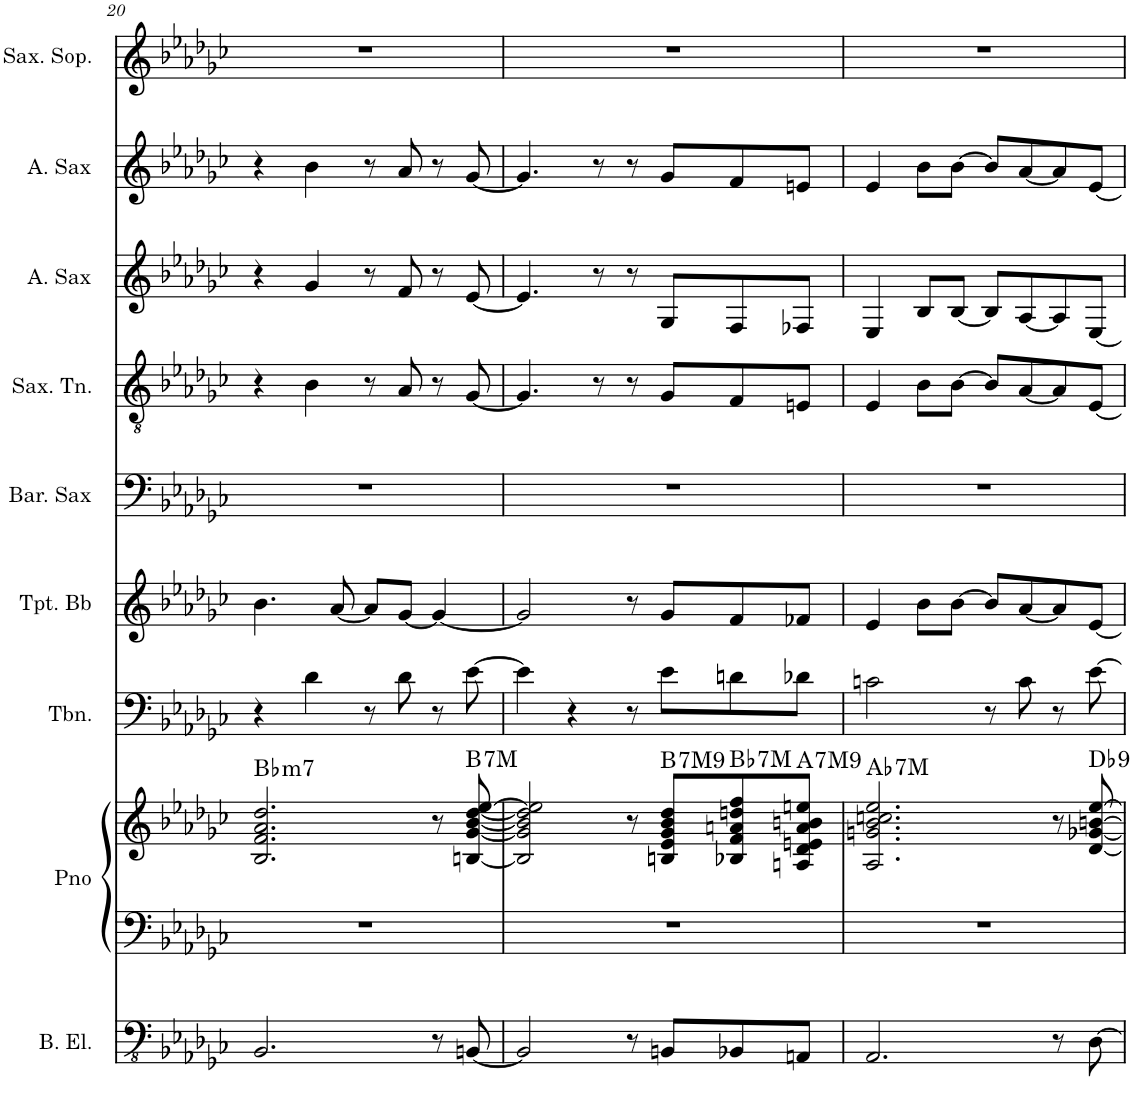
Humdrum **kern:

**kern	**kern	**kern	**harte	**kern	**kern	**kern	**kern	**kern	**kern	**kern
*part9	*part8	*part8	*part8	*part7	*part6	*part5	*part4	*part3	*part2	*part1
*staff10	*staff9	*staff8	*	*staff7	*staff6	*staff5	*staff4	*staff3	*staff2	*staff1
*I"Baixo elétrico	*I"Piano	*	*	*I"Trombone	*I"Trompete Bb	*I"Saxofone barítono	*I"Saxofone Tenor	*I"Saxofone Alto	*I"Saxofone Alto	*I"Saxofone Soprano
*I'B. El.	*I'Pno	*	*	*I'Tbn.	*I'Tpt. Bb	*	*I'Sax. Tn.	*	*	*I'Sax. Sop.
!!LO:PB:g=z
*clefFv4	*clefF4	*clefG2	*	*clefF4	*clefG2	*clefF4	*clefGv2	*clefG2	*clefG2	*clefG2
*	*	*	*	*	*ITrd1c2	*ITrd12c21	*ITrd8c14	*ITrd5c9	*ITrd5c9	*ITrd1c2
*k[b-e-a-d-g-c-]	*k[b-e-a-d-g-c-]	*k[b-e-a-d-g-c-]	*	*k[b-e-a-d-g-c-]	*k[b-e-a-d-g-c-]	*k[b-e-a-d-g-c-]	*k[b-e-a-d-g-c-]	*k[b-e-a-d-g-c-]	*k[b-e-a-d-g-c-]	*k[b-e-a-d-g-c-]
*M4/4	*M4/4	*M4/4	*	*M4/4	*M4/4	*M4/4	*M4/4	*M4/4	*M4/4	*M4/4
=20	=20	=20	=20	=20	=20	=20	=20	=20	=20	=20
!	!	!	!LO:H:kt=m7	!	!	!	!	!	!	!
2.BBB-/	1r	2.B-/ 2.f/ 2.a-/ 2.dd-/	Bb:min7	4r	4.b-\	1r	4r	4r	4r	1r
.	.	.	.	4d-\	.	.	4B-\	4g-/	4b-\	.
.	.	.	.	.	[8a-/	.	.	.	.	.
.	.	.	.	8r	8a-/L]	.	8r	8r	8r	.
.	.	.	.	8d-\	[8g-/J	.	8A-/	8f/	8a-/	.
8r	.	8r	.	8r	4g-/_	.	8r	8r	8r	.
!	!	!	!LO:H:kt=7	!	!	!	!	!	!	!
[8BBBn/	.	[8Bn/ [8g-/ [8b-/ [8dd-/ [8ee-/	B:7	[8e-\	.	.	[8G-/	[8e-/	[8g-/	.
=21	=21	=21	=21	=21	=21	=21	=21	=21	=21	=21
2BBB/]	1r	2B/] 2g-/] 2b-/] 2dd-/] 2ee-/]	.	4e-\]	2g-/]	1r	4.G-/]	4.e-/]	4.g-/]	1r
.	.	.	.	4r	.	.	.	.	.	.
.	.	.	.	.	.	.	8r	8r	8r	.
8r	.	8r	.	8r	8r	.	8r	8r	8r	.
!	!	!	!LO:H:kt=7	!	!	!	!	!	!	!
8BBBn/L	.	8Bn/ 8e-/ 8g-/ 8b-/ 8dd-/L	B:7	8e-\L	8g-/L	.	8G-/L	8G-/L	8g-/L	.
!	!	!	!LO:H:kt=7	!	!	!	!	!	!	!
8BBB-X/	.	8B-X/ 8f/ 8an/ 8ddn/ 8ff/	Bb:7	8dn\	8f/	.	8F/	8F/	8f/	.
!	!	!	!LO:H:kt=7	!	!	!	!	!	!	!
8AAAn/J	.	8An/ 8d-/ 8en/ 8a/ 8bn/ 8een/J	A:7	8d-X\J	8f-X/J	.	8En/J	8F-X/J	8en/J	.
=22	=22	=22	=22	=22	=22	=22	=22	=22	=22	=22
!	!	!	!LO:H:kt=7	!	!	!	!	!	!	!
2.AAA-/	1r	2.A-/ 2.gn/ 2.b-/ 2.ccn/ 2.ee-/	Ab:7	2cn\	4e-/	1r	4E-/	4E-/	4e-/	1r
.	.	.	.	.	8b-\L	.	8B-\L	8B-/L	8b-\L	.
.	.	.	.	.	[8b-\J	.	[8B-\J	[8B-/J	[8b-\J	.
.	.	.	.	8r	8b-/L]	.	8B-/L]	8B-/L]	8b-/L]	.
.	.	.	.	8c\	[8a-/	.	[8A-/	[8A-/	[8a-/	.
8r	.	8r	.	8r	8a-/]	.	8A-/]	8A-/]	8a-/]	.
!	!	!	!LO:H:kt=9	!	!	!	!	!	!	!
[8DD-\	.	[8d-/ [8g-X/ [8bn/ [8ee-/	Db:9	[8e-\	[8e-/J	.	[8E-/J	[8E-/J	[8e-/J	.
=	=	=	=	=	=	=	=	=	=	=
*-	*-	*-	*-	*-	*-	*-	*-	*-	*-	*-
